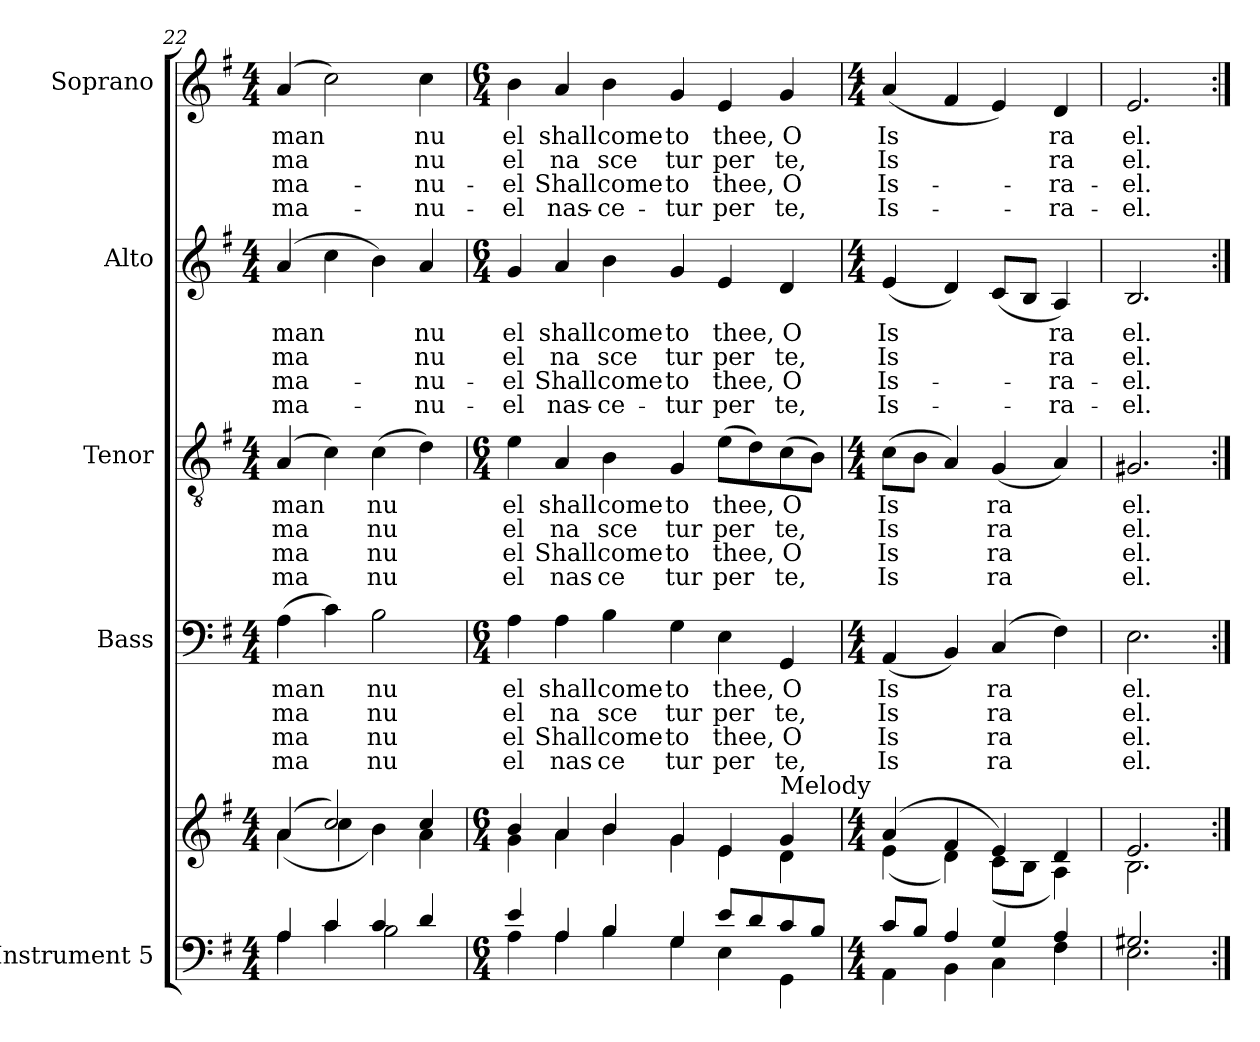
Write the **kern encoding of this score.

**kern	**kern	**kern	**text	**text	**text	**text	**kern	**text	**text	**text	**text	**kern	**text	**text	**text	**text	**kern	**text	**text	**text	**text
*part5	*part5	*part4	*part4	*part4	*part4	*part4	*part3	*part3	*part3	*part3	*part3	*part2	*part2	*part2	*part2	*part2	*part1	*part1	*part1	*part1	*part1
*staff6	*staff5	*staff4	*staff4	*staff4	*staff4	*staff4	*staff3	*staff3	*staff3	*staff3	*staff3	*staff2	*staff2	*staff2	*staff2	*staff2	*staff1	*staff1	*staff1	*staff1	*staff1
*I"Instrument 5	*	*I"Bass	*	*	*	*	*I"Tenor	*	*	*	*	*I"Alto	*	*	*	*	*I"Soprano	*	*	*	*
*clefF4	*clefG2	*clefF4	*	*	*	*	*clefGv2	*	*	*	*	*clefG2	*	*	*	*	*clefG2	*	*	*	*
*k[f#]	*k[f#]	*k[f#]	*	*	*	*	*k[f#]	*	*	*	*	*k[f#]	*	*	*	*	*k[f#]	*	*	*	*
*G:	*G:	*G:	*	*	*	*	*G:	*	*	*	*	*G:	*	*	*	*	*G:	*	*	*	*
*M4/4	*M4/4	*M4/4	*	*	*	*	*M4/4	*	*	*	*	*M4/4	*	*	*	*	*M4/4	*	*	*	*
=22	=22	=22	=22	=22	=22	=22	=22	=22	=22	=22	=22	=22	=22	=22	=22	=22	=22	=22	=22	=22	=22
*^	*^	*	*	*	*	*	*	*	*	*	*	*	*	*	*	*	*	*	*	*	*
!	!	!	!	!	!LO:LY:a	!LO:LY:a	!LO:LY:a	!LO:LY:a	!	!LO:LY:b	!LO:LY:b	!LO:LY:b	!LO:LY:b	!	!LO:LY:a	!LO:LY:a	!LO:LY:a	!LO:LY:a	!	!LO:LY:b	!LO:LY:b	!LO:LY:b	!LO:LY:b
4A/	4A\	(>4a/	(<4a\	(>4A\	man	ma	ma	ma	(>4A/	man	ma	ma	ma	(>4a/	-man	ma	ma-	-ma-	(>4a/	-man	ma	ma-	-ma-
4c/	4c\	2cc/)	4cc\	4c\)	.	.	.	.	4c\)	.	.	.	.	4cc\	.	.	.	.	2cc\)	.	.	.	.
!	!	!	!	!	!LO:LY:a	!LO:LY:a	!LO:LY:a	!LO:LY:a	!	!LO:LY:b	!LO:LY:b	!LO:LY:b	!LO:LY:b	!	!	!	!	!	!	!	!	!	!
4c/	2B\	.	4b\)	2B\	nu	nu	nu	nu	(>4c\	nu	nu	nu	nu	4b\)	.	.	.	.	.	.	.	.	.
!	!	!	!	!	!	!	!	!	!	!	!	!	!	!	!LO:LY:a:cj	!LO:LY:a:cj	!LO:LY:a:cj	!LO:LY:a:cj	!	!LO:LY:b:cj	!LO:LY:b:cj	!LO:LY:b:cj	!LO:LY:b:cj
4d/	.	4cc/	4a\	.	.	.	.	.	4d\)	.	.	.	.	4a/	-nu	nu	nu-	-nu-	4cc\	-nu	nu	nu-	-nu-
=23	=23	=23	=23	=23	=23	=23	=23	=23	=23	=23	=23	=23	=23	=23	=23	=23	=23	=23	=23	=23	=23	=23	=23
*M6/4	*	*M6/4	*	*M6/4	*	*	*	*	*M6/4	*	*	*	*	*M6/4	*	*	*	*	*M6/4	*	*	*	*
!	!	!	!	!	!LO:LY:a:cj	!LO:LY:a:cj	!LO:LY:a:cj	!LO:LY:a:cj	!	!LO:LY:b:cj	!LO:LY:b:cj	!LO:LY:b:cj	!LO:LY:b:cj	!	!LO:LY:a:cj	!LO:LY:a:cj	!LO:LY:a:cj	!LO:LY:a:cj	!	!LO:LY:b:cj	!LO:LY:b:cj	!LO:LY:b:cj	!LO:LY:b:cj
4e/	4A\	4b/	4g\	4A\	el	el	el	el	4e\	el	el	el	el	4g/	-el	el	el	el	4b\	-el	el	el	el
!	!	!	!	!	!LO:LY:a:cj	!LO:LY:a:cj	!LO:LY:a:cj	!LO:LY:a:cj	!	!LO:LY:b:cj	!LO:LY:b:cj	!LO:LY:b:cj	!LO:LY:b:cj	!	!LO:LY:a:cj	!LO:LY:a:cj	!LO:LY:a:cj	!LO:LY:a:cj	!	!LO:LY:b:cj	!LO:LY:b:cj	!LO:LY:b:cj	!LO:LY:b:cj
4A/	4A\	4a/	4a\	4A\	shall	na	Shall	nas	4A/	shall	na	Shall	nas	4a/	shall	na	Shall	nas-	4a/	shall	na	Shall	nas-
!	!	!	!	!	!LO:LY:a:cj	!LO:LY:a:cj	!LO:LY:a:cj	!LO:LY:a:cj	!	!LO:LY:b:cj	!LO:LY:b:cj	!LO:LY:b:cj	!LO:LY:b:cj	!	!LO:LY:a:cj	!LO:LY:a:cj	!LO:LY:a:cj	!LO:LY:a:cj	!	!LO:LY:b:cj	!LO:LY:b:cj	!LO:LY:b:cj	!LO:LY:b:cj
4B/	4B\	4b/	4b\	4B\	come	sce	come	ce	4B\	come	sce	come	ce	4b\	-come	sce	come	ce-	4b\	-come	sce	come	ce-
!	!	!	!	!	!LO:LY:a:cj	!LO:LY:a:cj	!LO:LY:a:cj	!LO:LY:a:cj	!	!LO:LY:b:cj	!LO:LY:b:cj	!LO:LY:b:cj	!LO:LY:b:cj	!	!LO:LY:a:cj	!LO:LY:a:cj	!LO:LY:a:cj	!LO:LY:a:cj	!	!LO:LY:b:cj	!LO:LY:b:cj	!LO:LY:b:cj	!LO:LY:b:cj
4G/	4G\	4g/	4g\	4G\	to	tur	to	tur	4G/	to	tur	to	tur	4g/	-to	tur	to	tur	4g/	-to	tur	to	tur
!	!	!	!	!	!LO:LY:a	!LO:LY:a	!LO:LY:a	!LO:LY:a	!	!LO:LY:b	!LO:LY:b	!LO:LY:b	!LO:LY:b	!	!LO:LY:a:cj	!LO:LY:a:cj	!LO:LY:a:cj	!LO:LY:a:cj	!	!LO:LY:b:cj	!LO:LY:b:cj	!LO:LY:b:cj	!LO:LY:b:cj
8e/L	4E\	4e/	4e\	4E\	thee,	per	thee,	per	(>8e\L	thee,	per	thee,	per	4e/	thee,	per	thee,	per	4e/	thee,	per	thee,	per
8d/	.	.	.	.	.	.	.	.	8d\)	.	.	.	.	.	.	.	.	.	.	.	.	.	.
!	!	!LO:TX:a:t=Melody	!	!	!	!	!	!	!	!	!	!	!	!	!	!	!	!	!	!	!	!	!
!	!	!	!	!	!LO:LY:a:cj	!LO:LY:a:cj	!LO:LY:a:cj	!LO:LY:a:cj	!	!LO:LY:b:cj	!LO:LY:b:cj	!LO:LY:b:cj	!LO:LY:b:cj	!	!LO:LY:a:cj	!LO:LY:a:cj	!LO:LY:a:cj	!LO:LY:a:cj	!	!LO:LY:b:cj	!LO:LY:b:cj	!LO:LY:b:cj	!LO:LY:b:cj
8c/	4GG\	4g/	4d\	4GG/	O	te,	O	te,	(>8c\	O	te,	O	te,	4d/	O	te,	O	te,	4g/	O	te,	O	te,
8B/J	.	.	.	.	.	.	.	.	8B\J)	.	.	.	.	.	.	.	.	.	.	.	.	.	.
=24	=24	=24	=24	=24	=24	=24	=24	=24	=24	=24	=24	=24	=24	=24	=24	=24	=24	=24	=24	=24	=24	=24	=24
*M4/4	*	*M4/4	*	*M4/4	*	*	*	*	*M4/4	*	*	*	*	*M4/4	*	*	*	*	*M4/4	*	*	*	*
!	!	!	!	!	!LO:LY:a:cj	!LO:LY:a:cj	!LO:LY:a:cj	!LO:LY:a:cj	!	!LO:LY:b:cj	!LO:LY:b:cj	!LO:LY:b:cj	!LO:LY:b:cj	!	!LO:LY:a:cj	!LO:LY:a:cj	!LO:LY:a:cj	!LO:LY:a:cj	!	!LO:LY:b:cj	!LO:LY:b:cj	!LO:LY:b:cj	!LO:LY:b:cj
8c/L	4AA\	(>4a/	(<4e\	(<4AA/	Is	Is	Is	Is	(>8c\L	Is	Is	Is	Is	(<4e/	Is	Is	Is-	-Is-	(<4a/	Is	Is	Is-	-Is-
8B/J	.	.	.	.	.	.	.	.	8B\J	.	.	.	.	.	.	.	.	.	.	.	.	.	.
4A/	4BB\	4f#/	4d\)	4BB/)	.	.	.	.	4A/)	.	.	.	.	4d/)	.	.	.	.	4f#/	.	.	.	.
!	!	!	!	!	!LO:LY:a:cj	!LO:LY:a:cj	!LO:LY:a:cj	!LO:LY:a:cj	!	!LO:LY:b:cj	!LO:LY:b:cj	!LO:LY:b:cj	!LO:LY:b:cj	!	!	!	!	!	!	!	!	!	!
4G/	4C\	4e/)	(<8c\L	(>4C/	ra	ra	ra	ra	(<4G/	ra	ra	ra	ra	(<8c/L	.	.	.	.	4e/)	.	.	.	.
.	.	.	8B\J	.	.	.	.	.	.	.	.	.	.	8B/J	.	.	.	.	.	.	.	.	.
!	!	!	!	!	!	!	!	!	!	!	!	!	!	!	!LO:LY:a:cj	!LO:LY:a:cj	!LO:LY:a:cj	!LO:LY:a:cj	!	!LO:LY:b:cj	!LO:LY:b:cj	!LO:LY:b:cj	!LO:LY:b:cj
4A/	4F#\	4d/	4A\)	4F#\)	.	.	.	.	4A/)	.	.	.	.	4A/)	-ra	ra	ra-	-ra-	4d/	-ra	ra	ra-	-ra-
=25	=25	=25	=25	=25	=25	=25	=25	=25	=25	=25	=25	=25	=25	=25	=25	=25	=25	=25	=25	=25	=25	=25	=25
!	!	!	!	!	!LO:LY:a:cj	!LO:LY:a:cj	!LO:LY:a:cj	!LO:LY:a:cj	!	!LO:LY:b:cj	!LO:LY:b:cj	!LO:LY:b:cj	!LO:LY:b:cj	!	!LO:LY:a:cj	!LO:LY:a:cj	!LO:LY:a:cj	!LO:LY:a:cj	!	!LO:LY:b:cj	!LO:LY:b:cj	!LO:LY:b:cj	!LO:LY:b:cj
2.G#X/	2.E\	2.e/	2.B\	2.E\	el.	el.	el.	el.	2.G#X/	el.	el.	el.	el.	2.B/	-el.	el.	el.	el.	2.e/	-el.	el.	el.	el.
*v	*v	*	*	*	*	*	*	*	*	*	*	*	*	*	*	*	*	*	*	*	*	*	*
*	*v	*v	*	*	*	*	*	*	*	*	*	*	*	*	*	*	*	*	*	*	*	*
=:|!	=:|!	=:|!	=:|!	=:|!	=:|!	=:|!	=:|!	=:|!	=:|!	=:|!	=:|!	=:|!	=:|!	=:|!	=:|!	=:|!	=:|!	=:|!	=:|!	=:|!	=:|!
*-	*-	*-	*-	*-	*-	*-	*-	*-	*-	*-	*-	*-	*-	*-	*-	*-	*-	*-	*-	*-	*-
